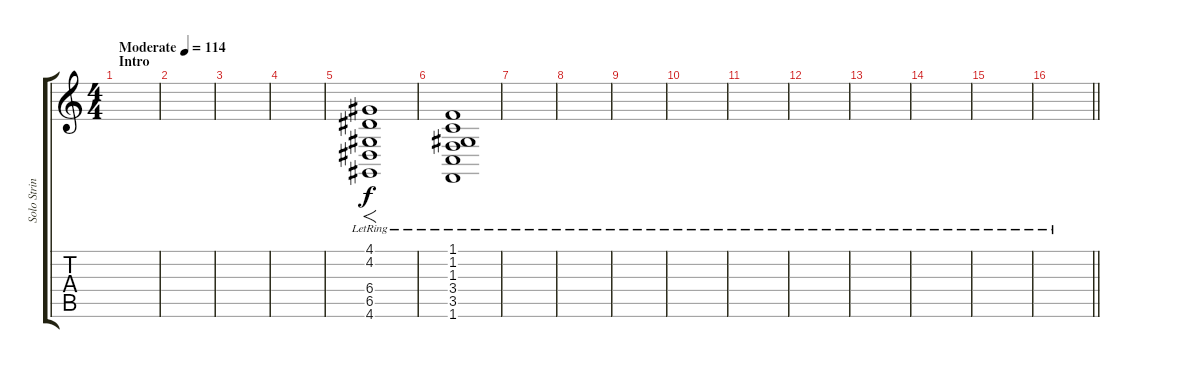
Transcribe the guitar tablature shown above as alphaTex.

\track ("Solo String" "Solo Strin") {instrument stringensemble1}
\staff {score tabs}
\tuning (E4 B3 G3 D3 A2 E2) {hide}
\ts (4 4)
\section ("" "Intro")
\tempo (114 "Moderate")
\clef g2
\ks c
|
|
|
|
(4.1 4.2 6.4{lr} 6.5{lr} 4.6{lr}).1{f volume 7 instrument lead5charang} |
(1.1 1.2 1.3 3.4{lr} 3.5{lr} 1.6{lr}).1{volume 4} |
|
|
|
|
|
|
|
|
|
\barLineRight lightlight
